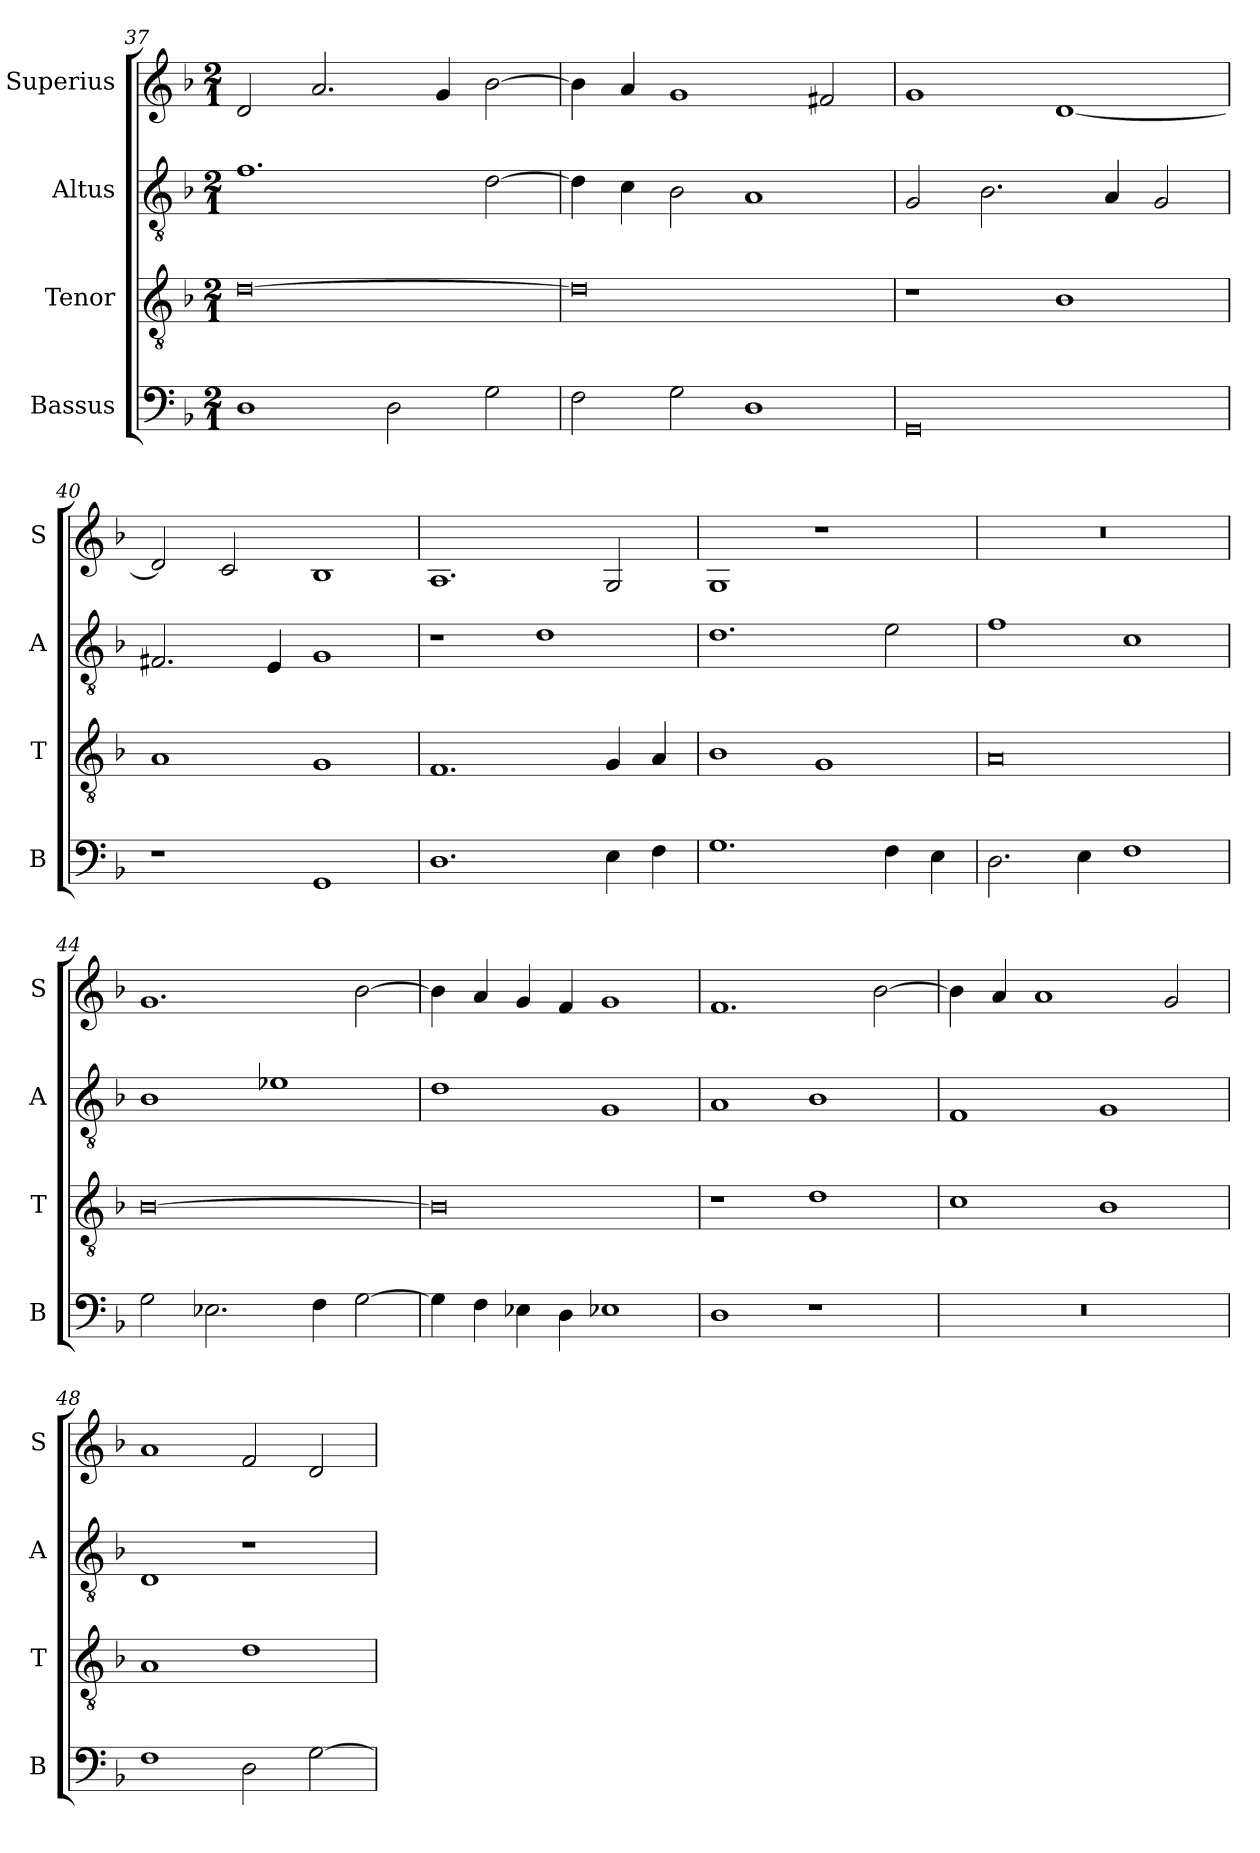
**kern	**kern	**kern	**kern
*part4	*part3	*part2	*part1
*staff4	*staff3	*staff2	*staff1
*I"Bassus	*I"Tenor	*I"Altus	*I"Superius
*I'B	*I'T	*I'A	*I'S
*clefF4	*clefGv2	*clefGv2	*clefG2
*k[b-]	*k[b-]	*k[b-]	*k[b-]
*M2/1	*M2/1	*M2/1	*M2/1
=37	=37	=37	=37
1D	[0d	1.f	2d
.	.	.	2.a
2D	.	.	.
.	.	.	4g
2G	.	[2d	[2b-
=38	=38	=38	=38
2F	0d]	4d]	4b-]
.	.	4c	4a
2G	.	2B-	1g
1D	.	1A	.
.	.	.	2f#X
=39	=39	=39	=39
0GG	1r	2G	1g
.	.	2.B-	.
.	1B-	.	[1d
.	.	4A	.
.	.	2G	.
=40	=40	=40	=40
1r	1A	2.F#X	2d]
.	.	.	2c
.	.	4E	.
1GG	1G	1G	1B-
=41	=41	=41	=41
1.D	1.F	1r	1.A
.	.	1d	.
4E	4G	.	2G
4F	4A	.	.
=42	=42	=42	=42
1.G	1B-	1.d	1G
.	1G	.	1r
4F	.	2e	.
4E	.	.	.
=43	=43	=43	=43
2.D	0A	1f	0r
4E	.	.	.
1F	.	1c	.
=44	=44	=44	=44
2G	[0B-	1B-	1.g
2.E-X	.	.	.
.	.	1e-X	.
4F	.	.	.
[2G	.	.	[2b-
=45	=45	=45	=45
4G]	0B-]	1d	4b-]
4F	.	.	4a
4E-X	.	.	4g
4D	.	.	4f
1E-X	.	1G	1g
=46	=46	=46	=46
1D	1r	1A	1.f
1r	1d	1B-	.
.	.	.	[2b-
=47	=47	=47	=47
0r	1c	1F	4b-]
.	.	.	4a
.	.	.	1a
.	1B-	1G	.
.	.	.	2g
=48	=48	=48	=48
1F	1A	1D	1a
2D	1d	1r	2f
[2G	.	.	2d
=	=	=	=
*-	*-	*-	*-
